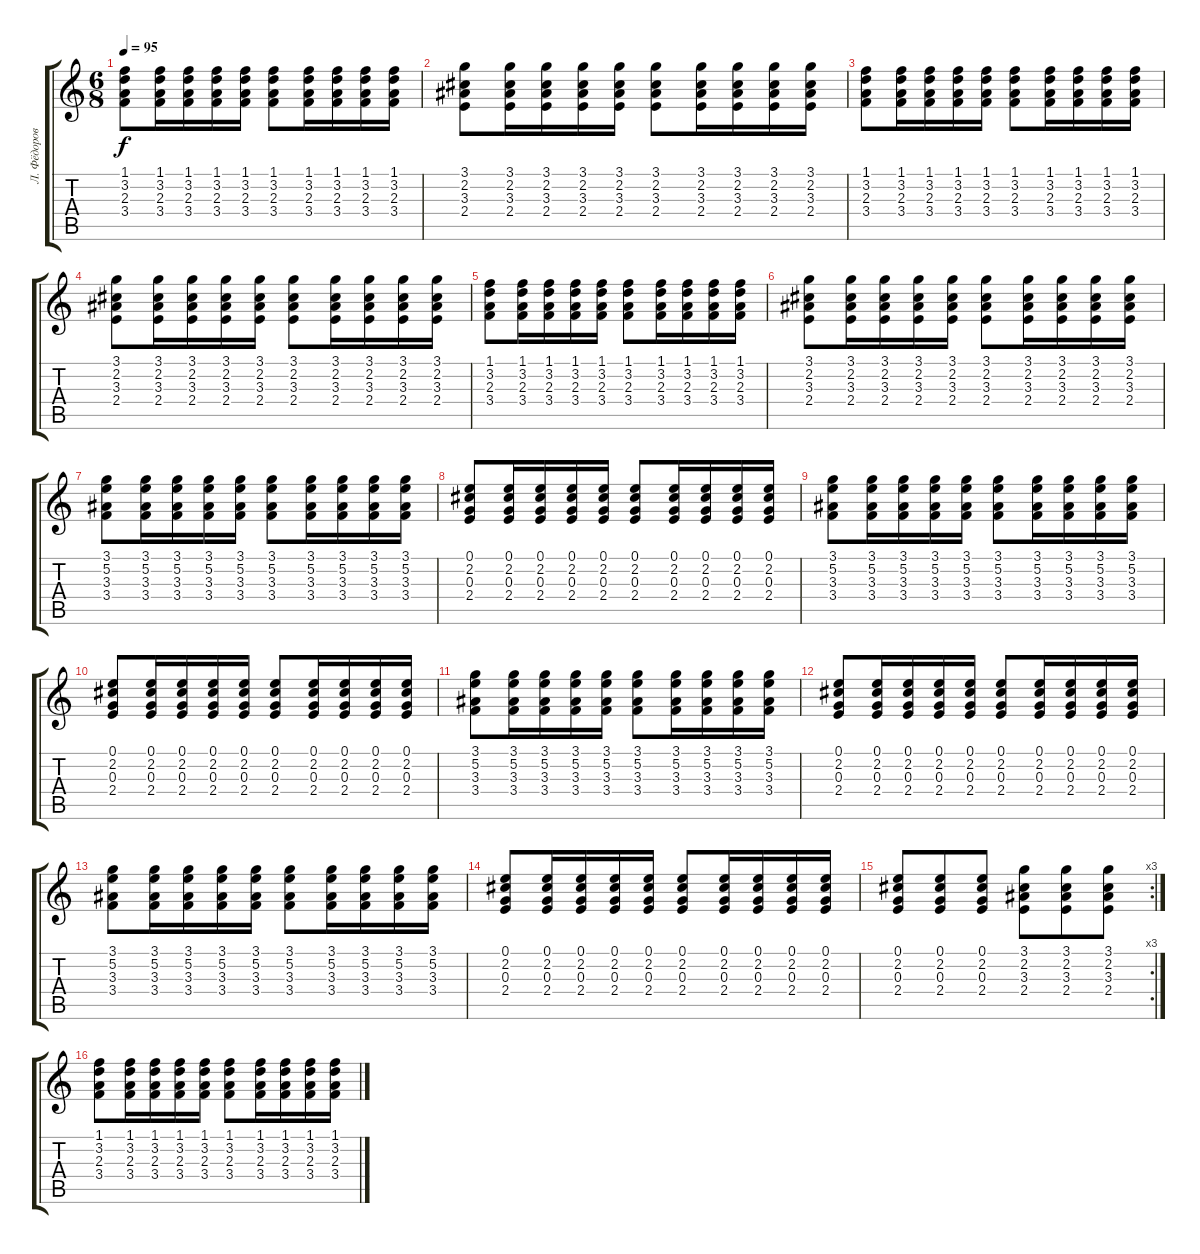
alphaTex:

\track ("Л. Фёдоров" "Л. Фёдоров") {instrument acousticguitarsteel}
\staff {score tabs}
\tuning (E4 B3 G3 D3 A2 E2) {hide}
\ts (6 8)
\tempo 95
\clef g2
\ks c
(1.1 3.2 2.3 3.4).8{dy f} (1.1 3.2 2.3 3.4).16 (1.1 3.2 2.3 3.4).16 (1.1 3.2 2.3 3.4).16 (1.1 3.2 2.3 3.4).16 (1.1 3.2 2.3 3.4).8 (1.1 3.2 2.3 3.4).16 (1.1 3.2 2.3 3.4).16 (1.1 3.2 2.3 3.4).16 (1.1 3.2 2.3 3.4).16 |
(3.1 2.2 3.3 2.4).8 (3.1 2.2 3.3 2.4).16 (3.1 2.2 3.3 2.4).16 (3.1 2.2 3.3 2.4).16 (3.1 2.2 3.3 2.4).16 (3.1 2.2 3.3 2.4).8 (3.1 2.2 3.3 2.4).16 (3.1 2.2 3.3 2.4).16 (3.1 2.2 3.3 2.4).16 (3.1 2.2 3.3 2.4).16 |
(1.1 3.2 2.3 3.4).8 (1.1 3.2 2.3 3.4).16 (1.1 3.2 2.3 3.4).16 (1.1 3.2 2.3 3.4).16 (1.1 3.2 2.3 3.4).16 (1.1 3.2 2.3 3.4).8 (1.1 3.2 2.3 3.4).16 (1.1 3.2 2.3 3.4).16 (1.1 3.2 2.3 3.4).16 (1.1 3.2 2.3 3.4).16 |
(3.1 2.2 3.3 2.4).8 (3.1 2.2 3.3 2.4).16 (3.1 2.2 3.3 2.4).16 (3.1 2.2 3.3 2.4).16 (3.1 2.2 3.3 2.4).16 (3.1 2.2 3.3 2.4).8 (3.1 2.2 3.3 2.4).16 (3.1 2.2 3.3 2.4).16 (3.1 2.2 3.3 2.4).16 (3.1 2.2 3.3 2.4).16 |
(1.1 3.2 2.3 3.4).8 (1.1 3.2 2.3 3.4).16 (1.1 3.2 2.3 3.4).16 (1.1 3.2 2.3 3.4).16 (1.1 3.2 2.3 3.4).16 (1.1 3.2 2.3 3.4).8 (1.1 3.2 2.3 3.4).16 (1.1 3.2 2.3 3.4).16 (1.1 3.2 2.3 3.4).16 (1.1 3.2 2.3 3.4).16 |
(3.1 2.2 3.3 2.4).8 (3.1 2.2 3.3 2.4).16 (3.1 2.2 3.3 2.4).16 (3.1 2.2 3.3 2.4).16 (3.1 2.2 3.3 2.4).16 (3.1 2.2 3.3 2.4).8 (3.1 2.2 3.3 2.4).16 (3.1 2.2 3.3 2.4).16 (3.1 2.2 3.3 2.4).16 (3.1 2.2 3.3 2.4).16 |
(3.1 5.2 3.3 3.4).8 (3.1 5.2 3.3 3.4).16 (3.1 5.2 3.3 3.4).16 (3.1 5.2 3.3 3.4).16 (3.1 5.2 3.3 3.4).16 (3.1 5.2 3.3 3.4).8 (3.1 5.2 3.3 3.4).16 (3.1 5.2 3.3 3.4).16 (3.1 5.2 3.3 3.4).16 (3.1 5.2 3.3 3.4).16 |
(0.1 2.2 0.3 2.4).8 (0.1 2.2 0.3 2.4).16 (0.1 2.2 0.3 2.4).16 (0.1 2.2 0.3 2.4).16 (0.1 2.2 0.3 2.4).16 (0.1 2.2 0.3 2.4).8 (0.1 2.2 0.3 2.4).16 (0.1 2.2 0.3 2.4).16 (0.1 2.2 0.3 2.4).16 (0.1 2.2 0.3 2.4).16 |
(3.1 5.2 3.3 3.4).8 (3.1 5.2 3.3 3.4).16 (3.1 5.2 3.3 3.4).16 (3.1 5.2 3.3 3.4).16 (3.1 5.2 3.3 3.4).16 (3.1 5.2 3.3 3.4).8 (3.1 5.2 3.3 3.4).16 (3.1 5.2 3.3 3.4).16 (3.1 5.2 3.3 3.4).16 (3.1 5.2 3.3 3.4).16 |
(0.1 2.2 0.3 2.4).8 (0.1 2.2 0.3 2.4).16 (0.1 2.2 0.3 2.4).16 (0.1 2.2 0.3 2.4).16 (0.1 2.2 0.3 2.4).16 (0.1 2.2 0.3 2.4).8 (0.1 2.2 0.3 2.4).16 (0.1 2.2 0.3 2.4).16 (0.1 2.2 0.3 2.4).16 (0.1 2.2 0.3 2.4).16 |
(3.1 5.2 3.3 3.4).8 (3.1 5.2 3.3 3.4).16 (3.1 5.2 3.3 3.4).16 (3.1 5.2 3.3 3.4).16 (3.1 5.2 3.3 3.4).16 (3.1 5.2 3.3 3.4).8 (3.1 5.2 3.3 3.4).16 (3.1 5.2 3.3 3.4).16 (3.1 5.2 3.3 3.4).16 (3.1 5.2 3.3 3.4).16 |
(0.1 2.2 0.3 2.4).8 (0.1 2.2 0.3 2.4).16 (0.1 2.2 0.3 2.4).16 (0.1 2.2 0.3 2.4).16 (0.1 2.2 0.3 2.4).16 (0.1 2.2 0.3 2.4).8 (0.1 2.2 0.3 2.4).16 (0.1 2.2 0.3 2.4).16 (0.1 2.2 0.3 2.4).16 (0.1 2.2 0.3 2.4).16 |
(3.1 5.2 3.3 3.4).8 (3.1 5.2 3.3 3.4).16 (3.1 5.2 3.3 3.4).16 (3.1 5.2 3.3 3.4).16 (3.1 5.2 3.3 3.4).16 (3.1 5.2 3.3 3.4).8 (3.1 5.2 3.3 3.4).16 (3.1 5.2 3.3 3.4).16 (3.1 5.2 3.3 3.4).16 (3.1 5.2 3.3 3.4).16 |
(0.1 2.2 0.3 2.4).8 (0.1 2.2 0.3 2.4).16 (0.1 2.2 0.3 2.4).16 (0.1 2.2 0.3 2.4).16 (0.1 2.2 0.3 2.4).16 (0.1 2.2 0.3 2.4).8 (0.1 2.2 0.3 2.4).16 (0.1 2.2 0.3 2.4).16 (0.1 2.2 0.3 2.4).16 (0.1 2.2 0.3 2.4).16 |
\rc 3
(0.1 2.2 0.3 2.4).8 (0.1 2.2 0.3 2.4).8 (0.1 2.2 0.3 2.4).8 (3.1 2.2 3.3 2.4).8 (3.1 2.2 3.3 2.4).8 (3.1 2.2 3.3 2.4).8 |
(1.1 3.2 2.3 3.4).8 (1.1 3.2 2.3 3.4).16 (1.1 3.2 2.3 3.4).16 (1.1 3.2 2.3 3.4).16 (1.1 3.2 2.3 3.4).16 (1.1 3.2 2.3 3.4).8 (1.1 3.2 2.3 3.4).16 (1.1 3.2 2.3 3.4).16 (1.1 3.2 2.3 3.4).16 (1.1 3.2 2.3 3.4).16
